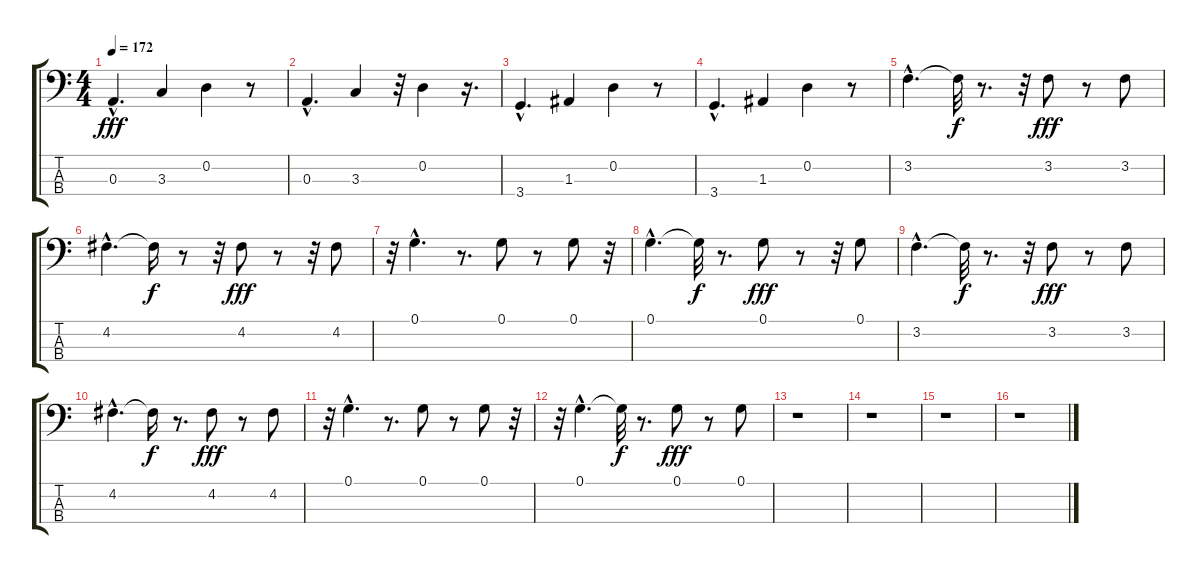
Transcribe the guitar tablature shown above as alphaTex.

\track "" {instrument acousticbass}
\staff {score tabs}
\tuning (G2 D2 A1 E1) {hide}
\ts (4 4)
\tempo 172
\clef f4
\ks c
0.3{hac}.4{d dy fff} 3.3.4 0.2.4 r.8 |
0.3{hac}.4{d} 3.3.4 r.32 0.2.4 r.16{d} |
3.4{hac}.4{d} 1.3.4 0.2.4 r.8 |
3.4{hac}.4{d} 1.3.4 0.2.4 r.8 |
3.2{hac}.4{d} 3.2{t}.32{dy f} r.8{d} r.32 3.2.8{dy fff} r.8 3.2.8 |
4.2{hac}.4{d} 4.2{t}.16{dy f} r.8 r.32 4.2.8{dy fff} r.8 r.32 4.2.8 |
r.32 0.1{hac}.4{d} r.8{d} 0.1.8 r.8 0.1.8 r.32 |
0.1{hac}.4{d} 0.1{t}.32{dy f} r.8{d} 0.1.8{dy fff} r.8 r.32 0.1.8 |
3.2{hac}.4{d} 3.2{t}.32{dy f} r.8{d} r.32 3.2.8{dy fff} r.8 3.2.8 |
4.2{hac}.4{d} 4.2{t}.16{dy f} r.8{d} 4.2.8{dy fff} r.8 4.2.8 |
r.32 0.1{hac}.4{d} r.8{d} 0.1.8 r.8 0.1.8 r.32 |
r.32 0.1{hac}.4{d} 0.1{t}.32{dy f} r.8{d} 0.1.8{dy fff} r.8 0.1.8 |
r.1 |
r.1 |
r.1 |
r.1
